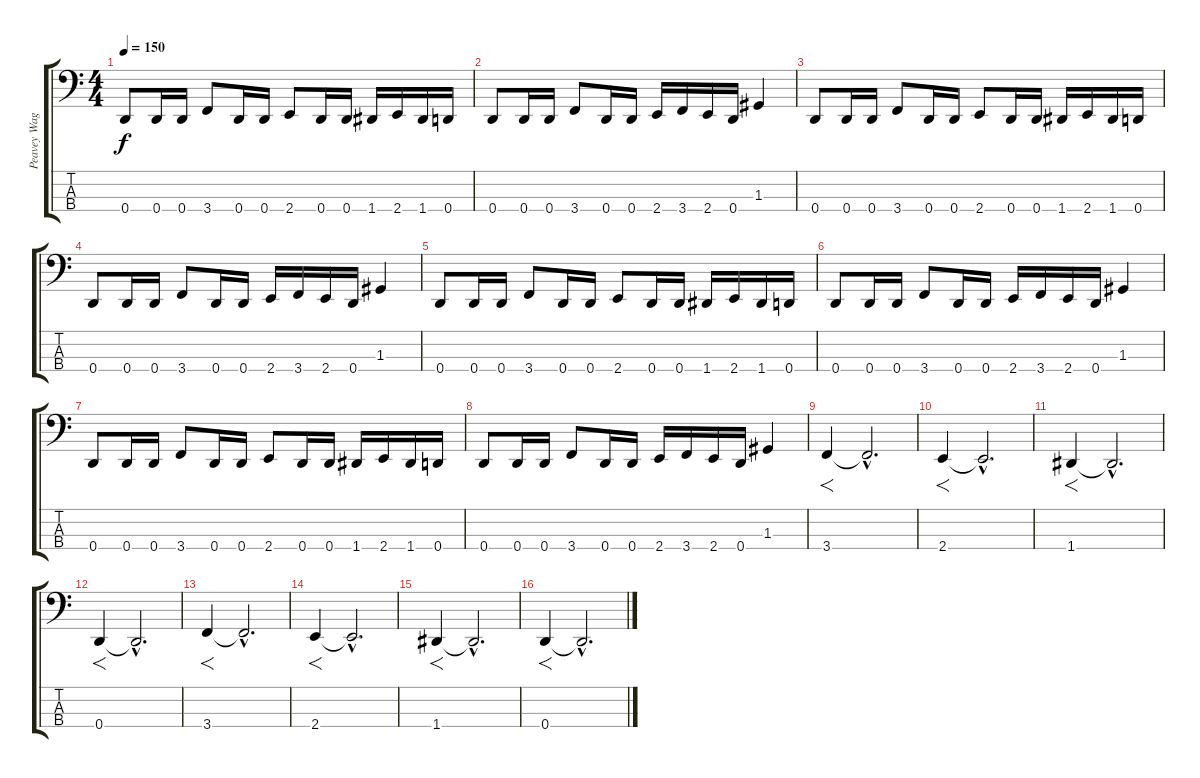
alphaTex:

\track ("Peavey Wagner" "Peavey Wag") {instrument electricbasspick}
\staff {score tabs}
\tuning (F2 C2 G1 D1) {hide}
\ts (4 4)
\tempo 150
\clef f4
\ks c
0.4.8{dy f} 0.4.16 0.4.16 3.4.8 0.4.16 0.4.16 2.4.8 0.4.16 0.4.16 1.4.16 2.4.16 1.4.16 0.4.16 |
0.4.8 0.4.16 0.4.16 3.4.8 0.4.16 0.4.16 2.4.16 3.4.16 2.4.16 0.4.16 1.3.4 |
0.4.8 0.4.16 0.4.16 3.4.8 0.4.16 0.4.16 2.4.8 0.4.16 0.4.16 1.4.16 2.4.16 1.4.16 0.4.16 |
0.4.8 0.4.16 0.4.16 3.4.8 0.4.16 0.4.16 2.4.16 3.4.16 2.4.16 0.4.16 1.3.4 |
0.4.8 0.4.16 0.4.16 3.4.8 0.4.16 0.4.16 2.4.8 0.4.16 0.4.16 1.4.16 2.4.16 1.4.16 0.4.16 |
0.4.8 0.4.16 0.4.16 3.4.8 0.4.16 0.4.16 2.4.16 3.4.16 2.4.16 0.4.16 1.3.4 |
0.4.8 0.4.16 0.4.16 3.4.8 0.4.16 0.4.16 2.4.8 0.4.16 0.4.16 1.4.16 2.4.16 1.4.16 0.4.16 |
0.4.8 0.4.16 0.4.16 3.4.8 0.4.16 0.4.16 2.4.16 3.4.16 2.4.16 0.4.16 1.3.4 |
3.4.4{f} 3.4{hac t}.2{d} |
2.4.4{f} 2.4{hac t}.2{d} |
1.4.4{f} 1.4{hac t}.2{d} |
0.4.4{f} 0.4{hac t}.2{d} |
3.4.4{f} 3.4{hac t}.2{d} |
2.4.4{f} 2.4{hac t}.2{d} |
1.4.4{f} 1.4{hac t}.2{d} |
0.4.4{f} 0.4{hac t}.2{d}
